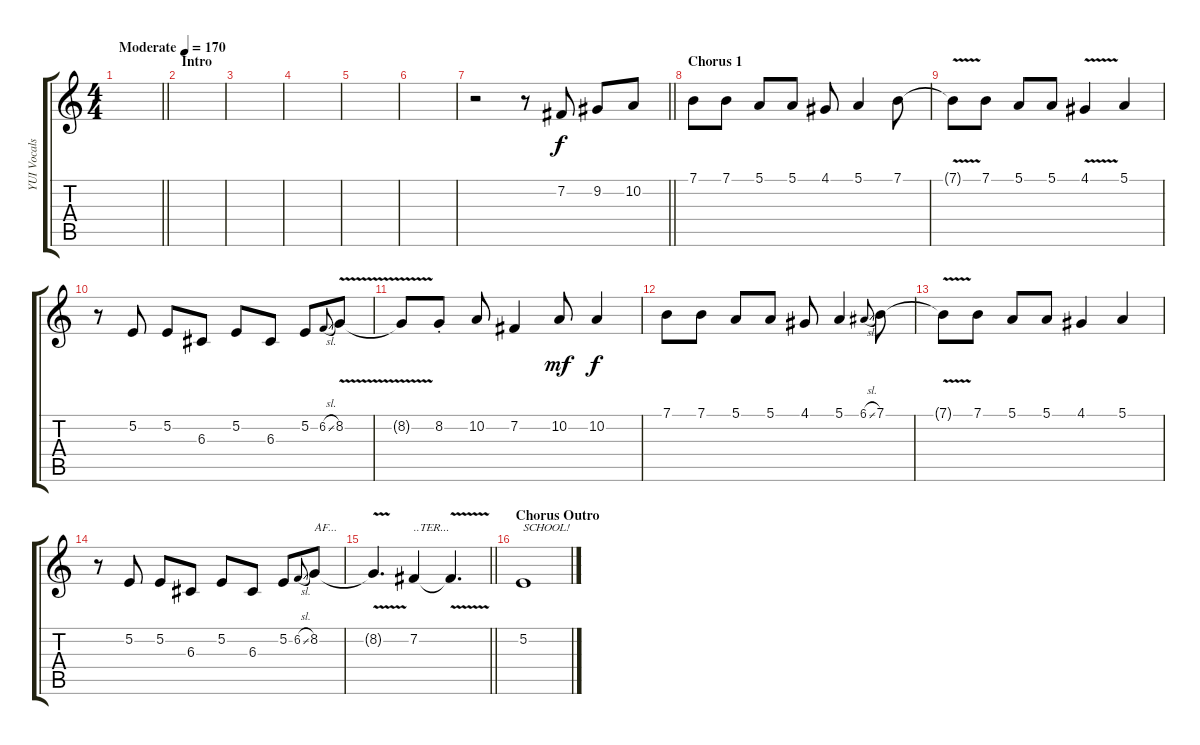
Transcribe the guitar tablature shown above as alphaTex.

\track ("YUI Vocals" "YUI Vocals") {instrument flute}
\staff {score tabs}
\tuning (E4 B3 G3 D3 A2 E2) {hide}
\ts (4 4)
\tempo (170 "Moderate")
\clef g2
\barLineRight lightlight
\ks c
|
\section ("" "Intro")
|
|
|
|
|
\barLineRight lightlight
r.2 r.8 7.2.8 9.2.8 10.2.8 |
\section ("" "Chorus 1")
7.1.8{dy f} 7.1.8 5.1.8 5.1.8 4.1.8 5.1.4 7.1.8 |
7.1{v t}.8 7.1.8 5.1.8 5.1.8 4.1{v}.4 5.1.4 |
r.8 5.2.8 5.2.8 6.3.8 5.2.8 6.3.8 5.2.8 6.2{sl}.8{gr onbeat} 8.2{v}.8 |
8.2{t}.8 8.2{st}.8 10.2.8 7.2.4 10.2.8{dy mf} 10.2.4{dy f} |
7.1.8 7.1.8 5.1.8 5.1.8 4.1.8 5.1.4 6.1{sl}.8{gr onbeat} 7.1.8 |
7.1{v t}.8 7.1.8 5.1.8 5.1.8 4.1.4 5.1.4 |
r.8 5.2.8 5.2.8 6.3.8 5.2.8 6.3.8 5.2.8 6.2{sl}.8{gr onbeat} 8.2.8{txt "AF..."} |
\barLineRight lightlight
8.2{v t}.4{d} 7.2.4{txt "..TER..."} 7.2{v t}.4{d} |
\section ("" "Chorus Outro")
5.2.1{txt "SCHOOL!" volume 2}
